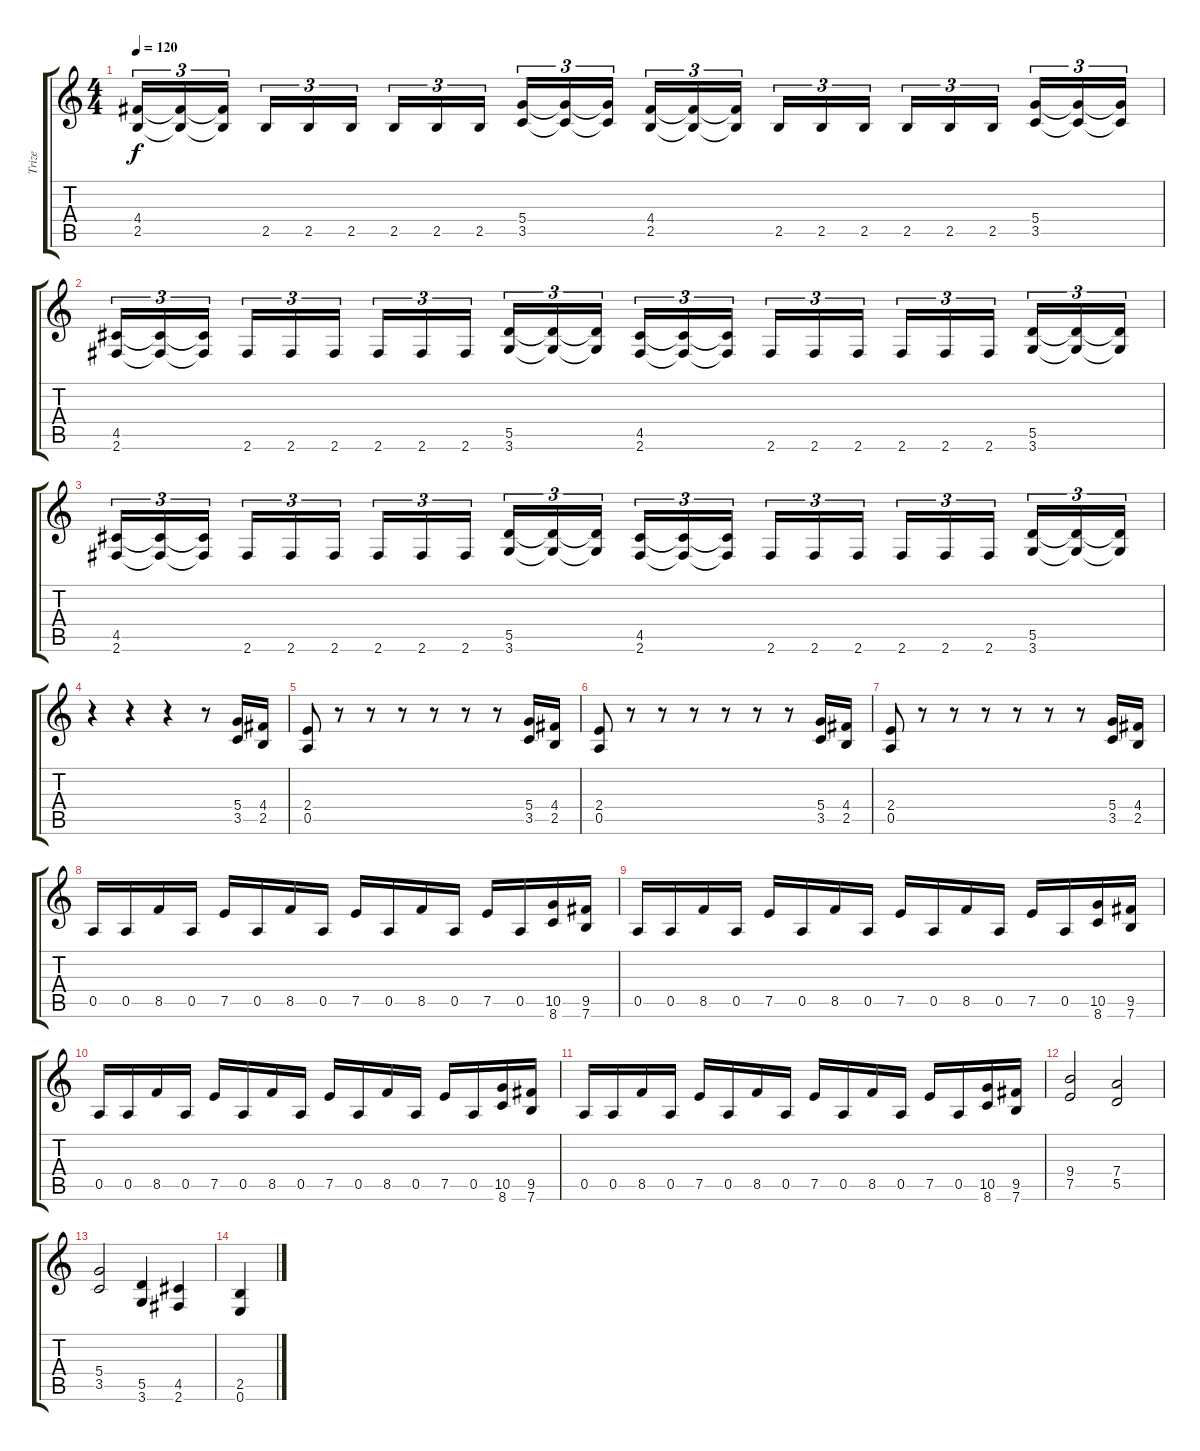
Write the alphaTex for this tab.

\track ("Trize" "Trize") {instrument distortionguitar}
\staff {score tabs}
\tuning (E4 B3 G3 D3 A2 E2) {hide}
\ts (4 4)
\tempo 120
\clef g2
\ks c
(4.4 2.5).16{tu (3 2) dy f} (4.4{t} 2.5{t}).16{tu (3 2)} (4.4{t} 2.5{t}).16{tu (3 2)} 2.5.16{tu (3 2)} 2.5.16{tu (3 2)} 2.5.16{tu (3 2)} 2.5.16{tu (3 2)} 2.5.16{tu (3 2)} 2.5.16{tu (3 2)} (5.4 3.5).16{tu (3 2)} (5.4{t} 3.5{t}).16{tu (3 2)} (5.4{t} 3.5{t}).16{tu (3 2)} (4.4 2.5).16{tu (3 2)} (4.4{t} 2.5{t}).16{tu (3 2)} (4.4{t} 2.5{t}).16{tu (3 2)} 2.5.16{tu (3 2)} 2.5.16{tu (3 2)} 2.5.16{tu (3 2)} 2.5.16{tu (3 2)} 2.5.16{tu (3 2)} 2.5.16{tu (3 2)} (5.4 3.5).16{tu (3 2)} (5.4{t} 3.5{t}).16{tu (3 2)} (5.4{t} 3.5{t}).16{tu (3 2)} |
(4.5 2.6).16{tu (3 2)} (4.5{t} 2.6{t}).16{tu (3 2)} (4.5{t} 2.6{t}).16{tu (3 2)} 2.6.16{tu (3 2)} 2.6.16{tu (3 2)} 2.6.16{tu (3 2)} 2.6.16{tu (3 2)} 2.6.16{tu (3 2)} 2.6.16{tu (3 2)} (5.5 3.6).16{tu (3 2)} (5.5{t} 3.6{t}).16{tu (3 2)} (5.5{t} 3.6{t}).16{tu (3 2)} (4.5 2.6).16{tu (3 2)} (4.5{t} 2.6{t}).16{tu (3 2)} (4.5{t} 2.6{t}).16{tu (3 2)} 2.6.16{tu (3 2)} 2.6.16{tu (3 2)} 2.6.16{tu (3 2)} 2.6.16{tu (3 2)} 2.6.16{tu (3 2)} 2.6.16{tu (3 2)} (5.5 3.6).16{tu (3 2)} (5.5{t} 3.6{t}).16{tu (3 2)} (5.5{t} 3.6{t}).16{tu (3 2)} |
(4.5 2.6).16{tu (3 2)} (4.5{t} 2.6{t}).16{tu (3 2)} (4.5{t} 2.6{t}).16{tu (3 2)} 2.6.16{tu (3 2)} 2.6.16{tu (3 2)} 2.6.16{tu (3 2)} 2.6.16{tu (3 2)} 2.6.16{tu (3 2)} 2.6.16{tu (3 2)} (5.5 3.6).16{tu (3 2)} (5.5{t} 3.6{t}).16{tu (3 2)} (5.5{t} 3.6{t}).16{tu (3 2)} (4.5 2.6).16{tu (3 2)} (4.5{t} 2.6{t}).16{tu (3 2)} (4.5{t} 2.6{t}).16{tu (3 2)} 2.6.16{tu (3 2)} 2.6.16{tu (3 2)} 2.6.16{tu (3 2)} 2.6.16{tu (3 2)} 2.6.16{tu (3 2)} 2.6.16{tu (3 2)} (5.5 3.6).16{tu (3 2)} (5.5{t} 3.6{t}).16{tu (3 2)} (5.5{t} 3.6{t}).16{tu (3 2)} |
r.4 r.4 r.4 r.8 (5.4 3.5).16 (4.4 2.5).16 |
(2.4 0.5).8 r.8 r.8 r.8 r.8 r.8 r.8 (5.4 3.5).16 (4.4 2.5).16 |
(2.4 0.5).8 r.8 r.8 r.8 r.8 r.8 r.8 (5.4 3.5).16 (4.4 2.5).16 |
(2.4 0.5).8 r.8 r.8 r.8 r.8 r.8 r.8 (5.4 3.5).16 (4.4 2.5).16 |
0.5.16 0.5.16 8.5.16 0.5.16 7.5.16 0.5.16 8.5.16 0.5.16 7.5.16 0.5.16 8.5.16 0.5.16 7.5.16 0.5.16 (10.5 8.6).16 (9.5 7.6).16 |
0.5.16 0.5.16 8.5.16 0.5.16 7.5.16 0.5.16 8.5.16 0.5.16 7.5.16 0.5.16 8.5.16 0.5.16 7.5.16 0.5.16 (10.5 8.6).16 (9.5 7.6).16 |
0.5.16 0.5.16 8.5.16 0.5.16 7.5.16 0.5.16 8.5.16 0.5.16 7.5.16 0.5.16 8.5.16 0.5.16 7.5.16 0.5.16 (10.5 8.6).16 (9.5 7.6).16 |
0.5.16 0.5.16 8.5.16 0.5.16 7.5.16 0.5.16 8.5.16 0.5.16 7.5.16 0.5.16 8.5.16 0.5.16 7.5.16 0.5.16 (10.5 8.6).16 (9.5 7.6).16 |
(9.4 7.5).2 (7.4 5.5).2 |
(5.4 3.5).2 (5.5 3.6).4 (4.5 2.6).4 |
(2.5 0.6).4
